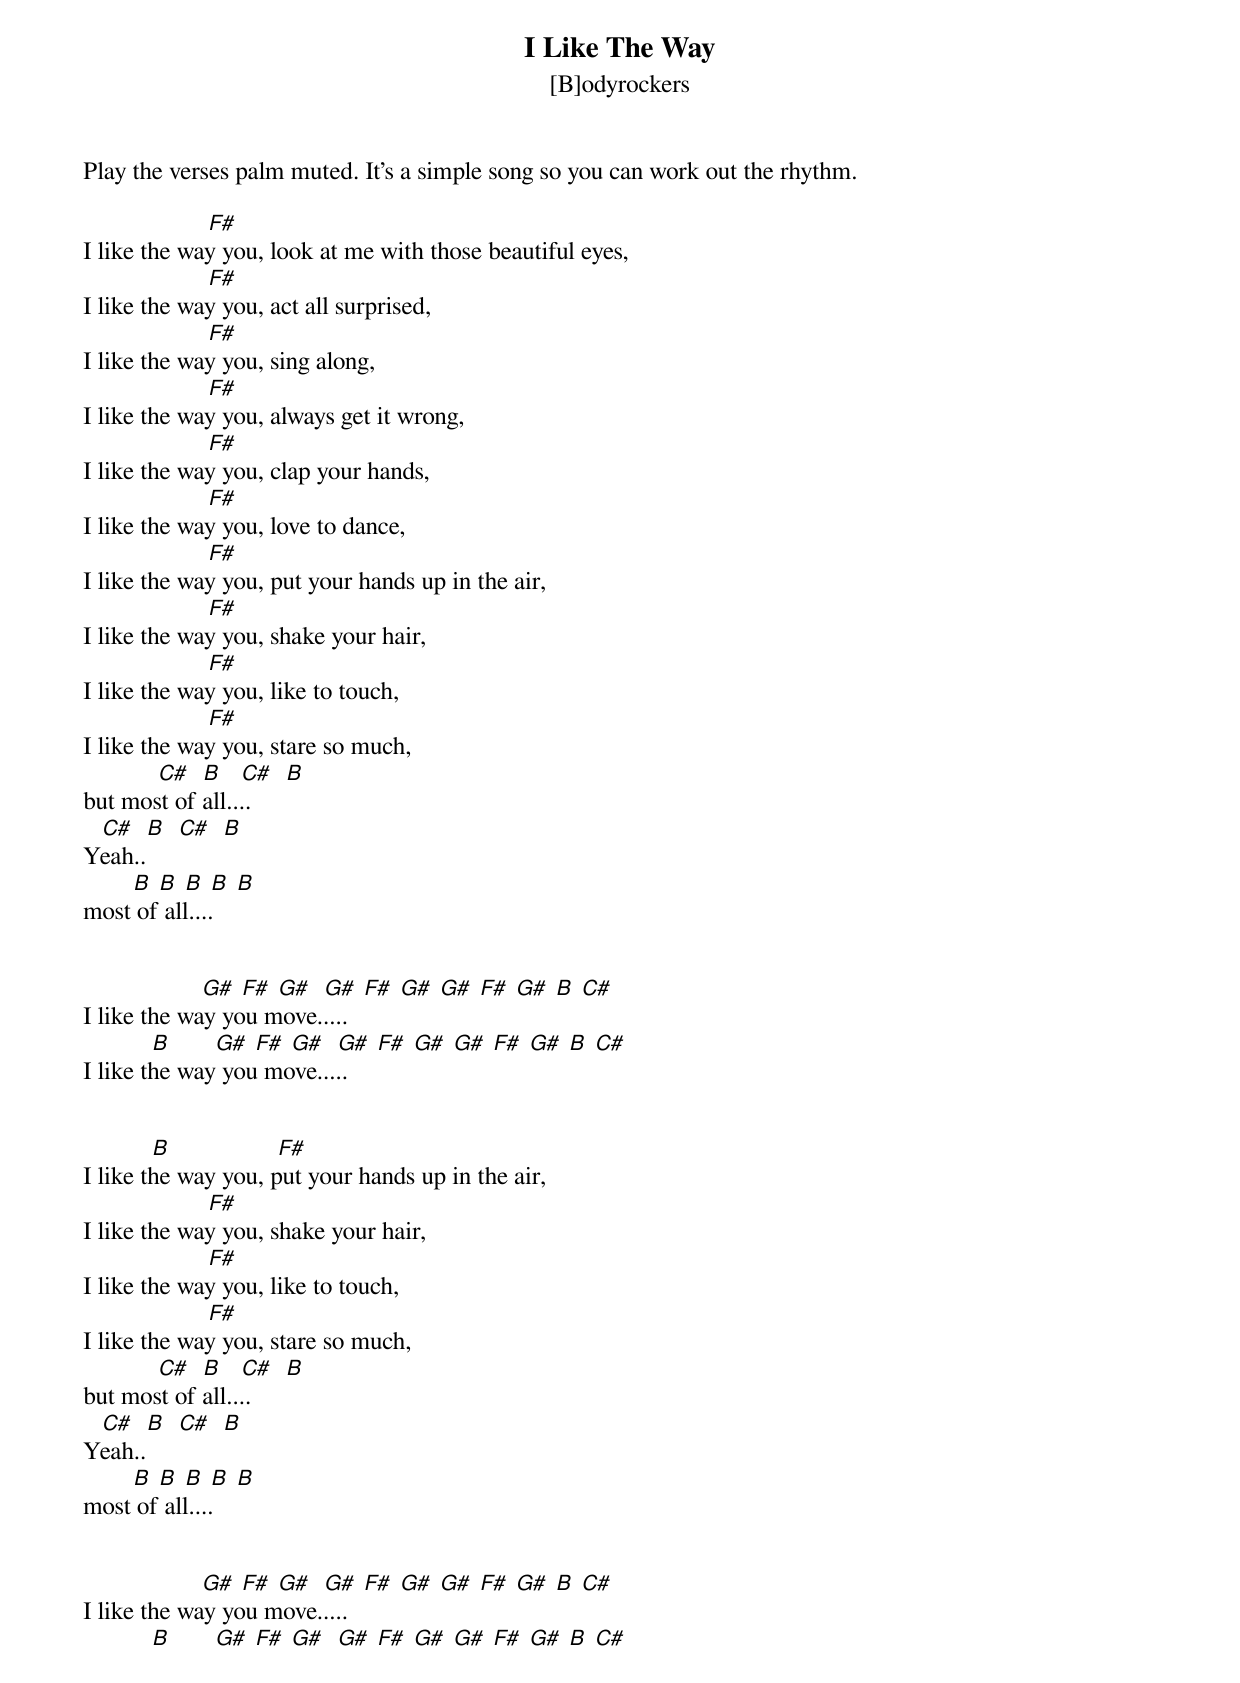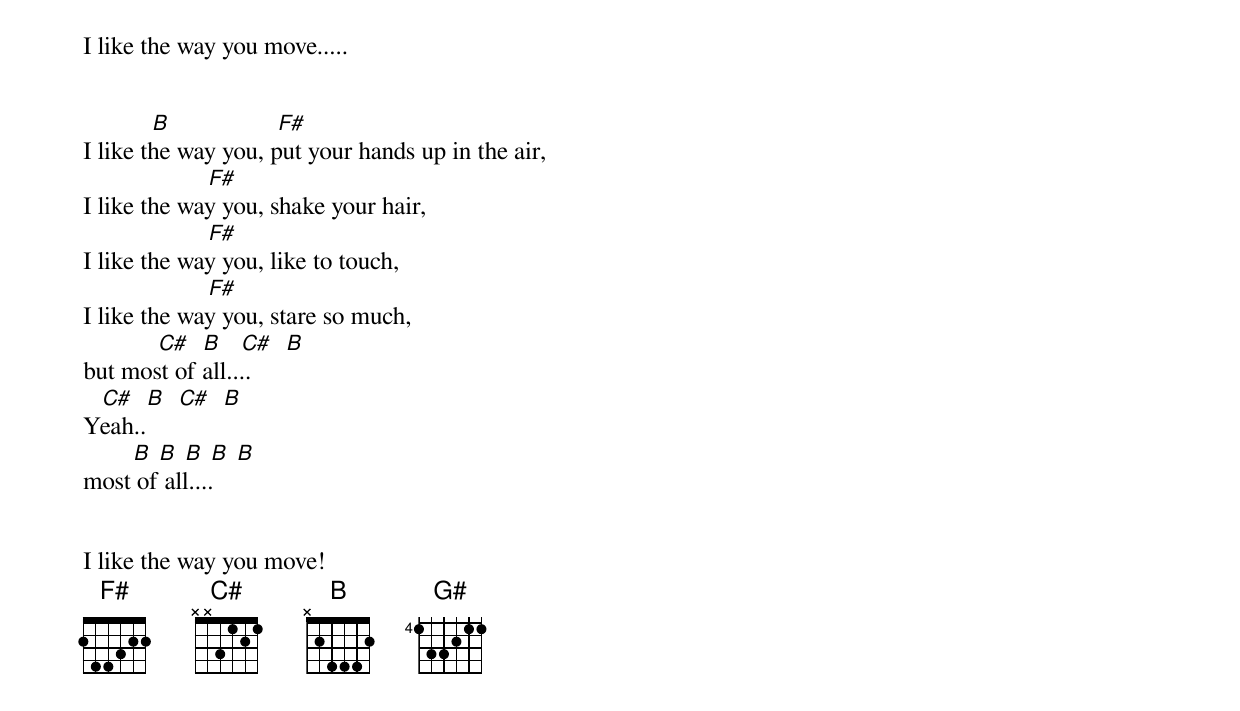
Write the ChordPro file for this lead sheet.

{t: I Like The Way}
{st: [B]odyrockers}

Play the verses palm muted. It's a simple song so you can work out the rhythm.

                    [F#]
I like the way you, look at me with those beautiful eyes,
                    [F#]
I like the way you, act all surprised,
                    [F#]
I like the way you, sing along,
                    [F#]
I like the way you, always get it wrong,
                    [F#]
I like the way you, clap your hands,
                    [F#]
I like the way you, love to dance,
                    [F#]
I like the way you, put your hands up in the air,
                    [F#]
I like the way you, shake your hair,
                    [F#]
I like the way you, like to touch,
                    [F#]
I like the way you, stare so much,
            [C#]  [B]   [C#]  [B]
but most of all....
   [C#]  [B]  [C#]  [B]
Yeah..
        [B] [B] [B] [B] [B]
most of all....


                   [G#] [F#] [G#]  [G#] [F#] [G#] [G#] [F#] [G#] [B] [C#]
I like the way you move.....
           [B]       [G#] [F#] [G#]  [G#] [F#] [G#] [G#] [F#] [G#] [B] [C#]
I like the way you move.....


           [B]                 [F#]
I like the way you, put your hands up in the air,
                    [F#]
I like the way you, shake your hair,
                    [F#]
I like the way you, like to touch,
                    [F#]
I like the way you, stare so much,
            [C#]  [B]   [C#]  [B]
but most of all....
   [C#]  [B]  [C#]  [B]
Yeah..
        [B] [B] [B] [B] [B]
most of all....


                   [G#] [F#] [G#]  [G#] [F#] [G#] [G#] [F#] [G#] [B] [C#]
I like the way you move.....
           [B]       [G#] [F#] [G#]  [G#] [F#] [G#] [G#] [F#] [G#] [B] [C#]
I like the way you move.....


           [B]                 [F#]
I like the way you, put your hands up in the air,
                    [F#]
I like the way you, shake your hair,
                    [F#]
I like the way you, like to touch,
                    [F#]
I like the way you, stare so much,
            [C#]  [B]   [C#]  [B]
but most of all....
   [C#]  [B]  [C#]  [B]
Yeah..
        [B] [B] [B] [B] [B]
most of all....


I like the way you move!
